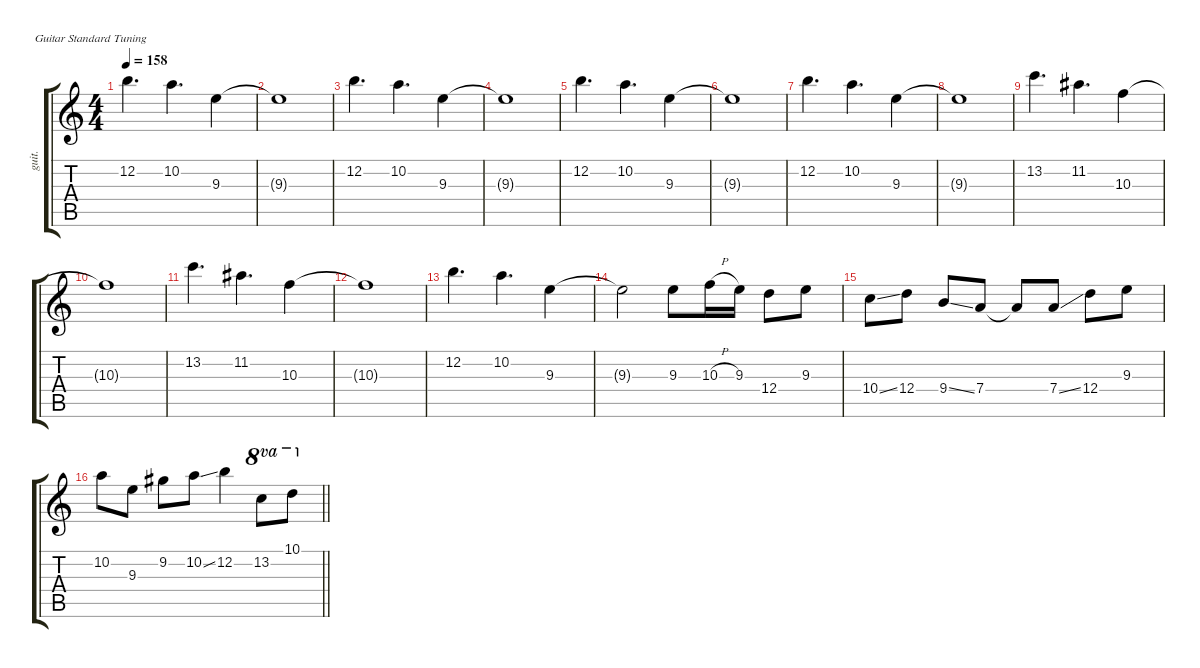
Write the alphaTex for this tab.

\defaultSystemsLayout 4
\hideDynamics
\bracketExtendMode groupsimilarinstruments
\otherSystemsTrackNameOrientation horizontal
\track ("Guitar 1-show" "guit.") {defaultSystemsLayout 8 mute instrument electricguitarjazz}
\staff {score tabs}
\tuning (E4 B3 G3 D3 A2 E2)
\ts (4 4)
\tempo 158
\clef g2
\ks aminor
12.2.4{d dy f beam Down} 10.2.4{d beam Down} 9.3.4{beam Down} |
9.3{t}.1{beam Down} |
12.2.4{d beam Down} 10.2.4{d beam Down} 9.3.4{beam Down} |
9.3{t}.1{beam Down} |
12.2.4{d beam Down} 10.2.4{d beam Down} 9.3.4{beam Down} |
9.3{t}.1{beam Down} |
12.2.4{d beam Down} 10.2.4{d beam Down} 9.3.4{beam Down} |
9.3{t}.1{beam Down} |
13.2.4{d beam Down} 11.2{acc #}.4{d beam Down} 10.3.4{beam Down} |
10.3{t}.1{beam Down} |
13.2.4{d beam Down} 11.2{acc #}.4{d beam Down} 10.3.4{beam Down} |
10.3{t}.1{beam Down} |
12.2.4{d beam Down} 10.2.4{d beam Down} 9.3.4{beam Down} |
9.3{t}.2{beam Down} 9.3.8{dy ff beam Down} 10.3{h}.16{dy f beam Down} 9.3.16{beam Down} 12.4.8{beam Down} 9.3.8{beam Down} |
10.4{ss}.8{beam Down} 12.4.8{beam Down} 9.4{ss}.8{beam Up} 7.4.8{beam Up} 7.4{t}.8{beam Up} 7.4{ss}.8{dy ff beam Up} 12.4.8{dy f beam Down} 9.3.8{beam Down} |
\barLineRight lightlight
10.2.8{beam Down} 9.3.8{beam Down} 9.2{acc #}.8{beam Down} 10.2{ss}.8{beam Down} 12.2.4{beam Down} 13.2.8{ot 8va beam Down} 10.1.8{ot 8va beam Down}
